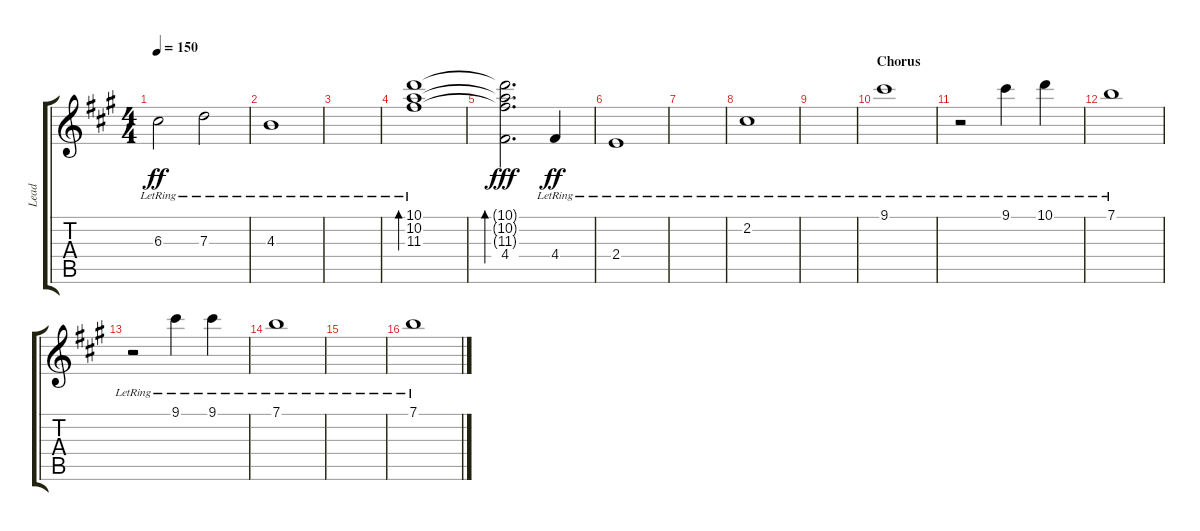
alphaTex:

\track ("Lead " "Lead ") {instrument acousticguitarsteel}
\staff {score tabs}
\tuning (E4 B3 G3 D3 A2 E2) {hide}
\ts (4 4)
\tempo 150
\clef g2
\ks a
6.3{lr}.2{dy ff} 7.3{lr}.2 |
4.3{lr}.1 |
|
(10.1 10.2{lr} 11.3{lr}).1{bd 240} |
(10.1{t} 10.2{t} 11.3{t} 4.4).2{d bd 240 dy fff} 4.4{lr}.4{dy ff} |
2.4{lr}.1 |
|
2.2{lr}.1 |
|
\section ("" "Chorus")
9.1{lr}.1 |
r.2 9.1{lr}.4 10.1{lr}.4 |
7.1{lr}.1 |
r.2 9.1{lr}.4 9.1{lr}.4 |
7.1{lr}.1 |
|
7.1{lr}.1
